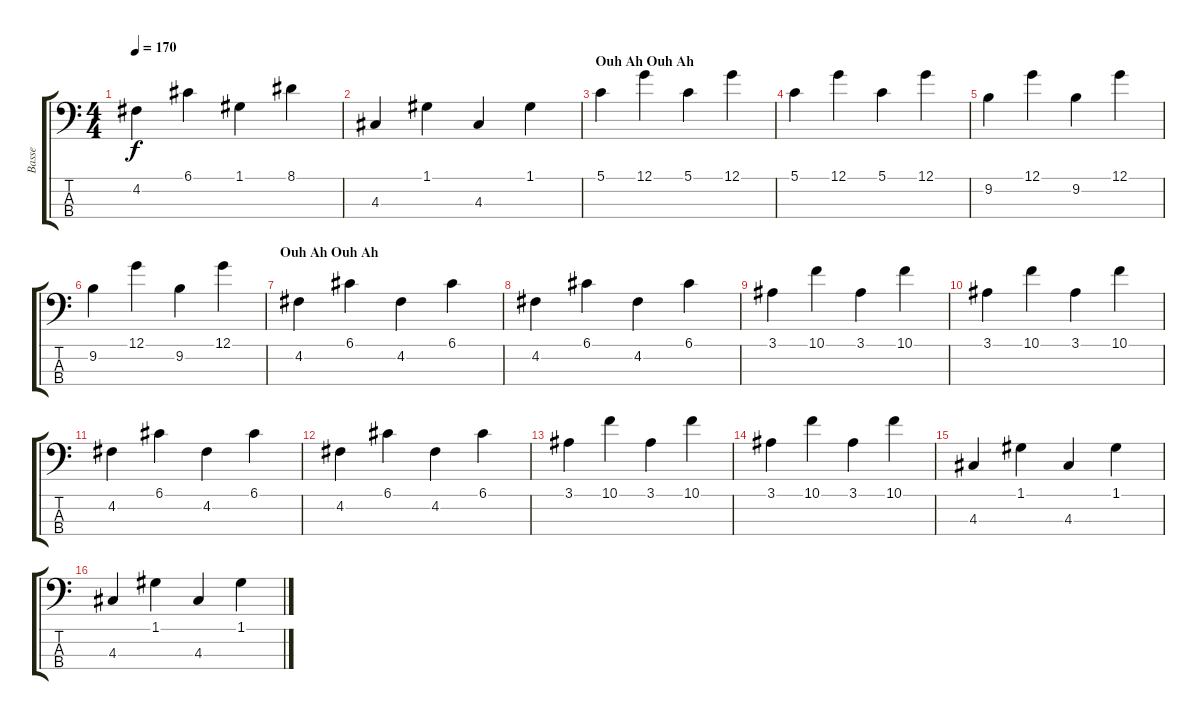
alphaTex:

\track ("Basse" "Basse") {instrument electricbassfinger}
\staff {score tabs}
\tuning (G2 D2 A1 E1) {hide}
\ts (4 4)
\tempo 170
\clef f4
\ks c
4.2.4{dy f} 6.1.4 1.1.4 8.1.4 |
4.3.4 1.1.4 4.3.4 1.1.4 |
\section ("" "Ouh Ah Ouh Ah")
5.1.4 12.1.4 5.1.4 12.1.4 |
5.1.4 12.1.4 5.1.4 12.1.4 |
9.2.4 12.1.4 9.2.4 12.1.4 |
9.2.4 12.1.4 9.2.4 12.1.4 |
\section ("" "Ouh Ah Ouh Ah")
4.2.4 6.1.4 4.2.4 6.1.4 |
4.2.4 6.1.4 4.2.4 6.1.4 |
3.1.4 10.1.4 3.1.4 10.1.4 |
3.1.4 10.1.4 3.1.4 10.1.4 |
4.2.4 6.1.4 4.2.4 6.1.4 |
4.2.4 6.1.4 4.2.4 6.1.4 |
3.1.4 10.1.4 3.1.4 10.1.4 |
3.1.4 10.1.4 3.1.4 10.1.4 |
4.3.4 1.1.4 4.3.4 1.1.4 |
4.3.4 1.1.4 4.3.4 1.1.4
